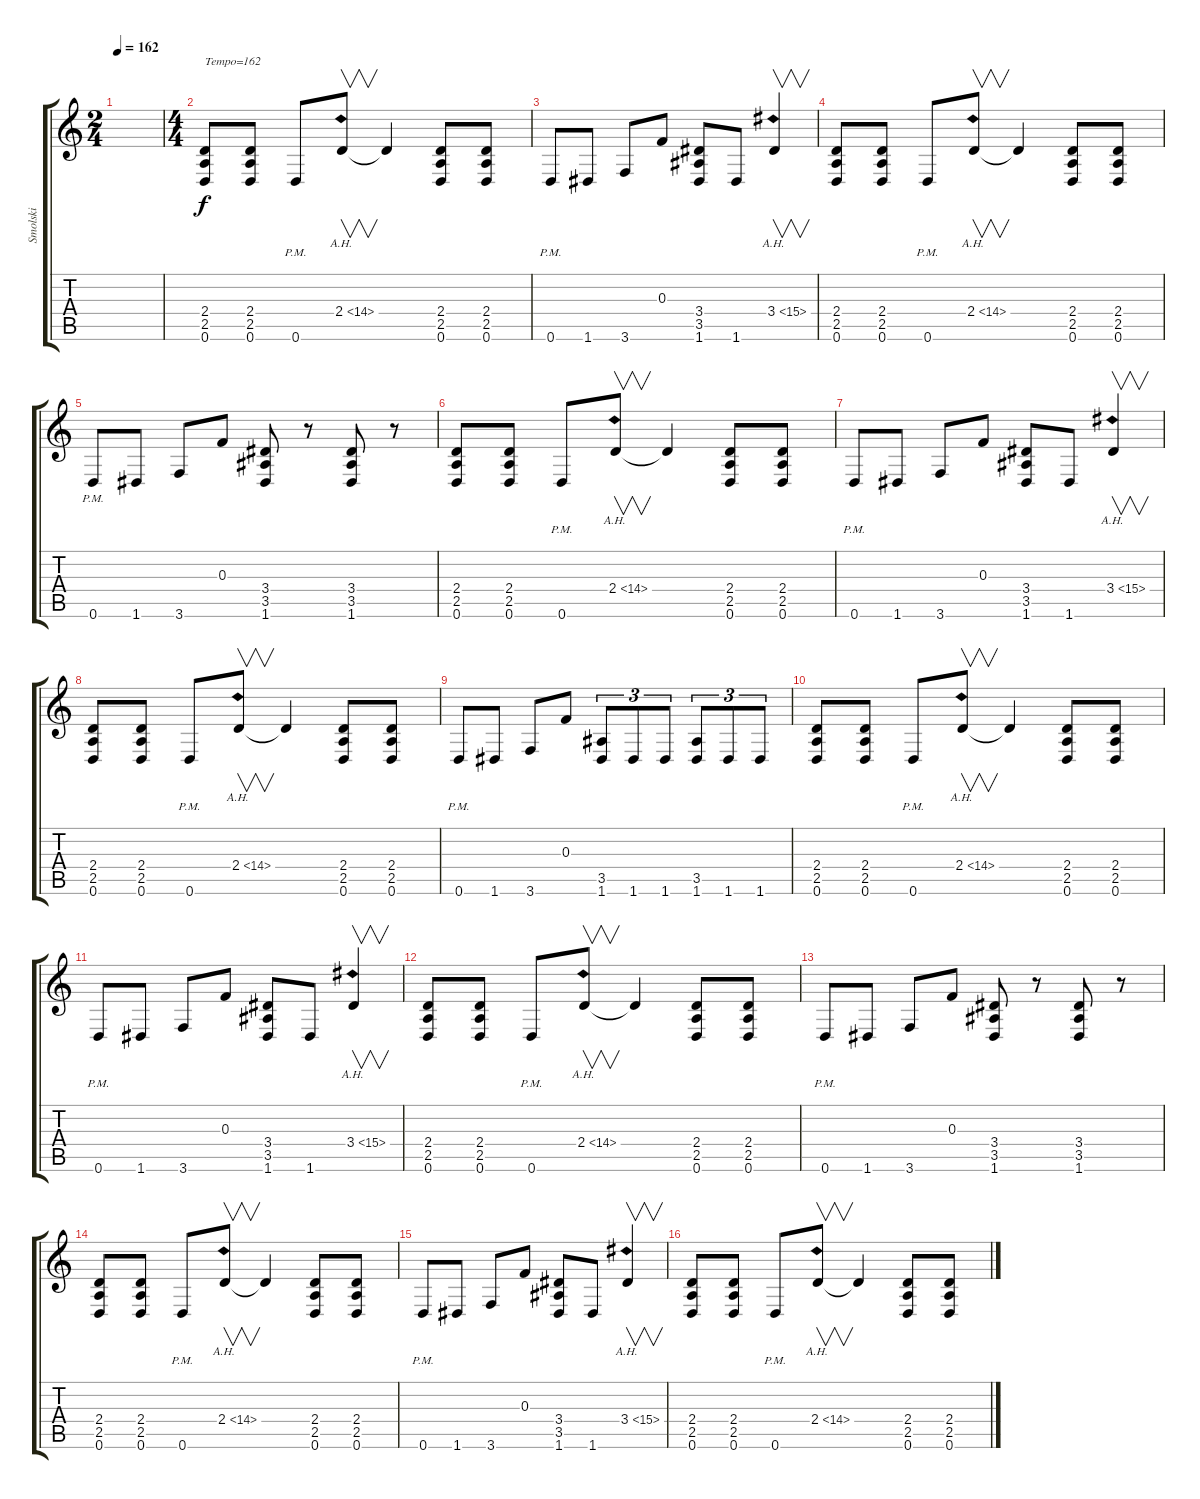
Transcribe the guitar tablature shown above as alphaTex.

\track ("Smolski" "Smolski") {instrument distortionguitar}
\staff {score tabs}
\tuning (D4 A3 F3 C3 G2 D2) {hide}
\ts (2 4)
\tempo 162
\clef g2
\ks c
|
\ts (4 4)
(2.4 2.5 0.6).8{txt "Tempo=162"} (2.4 2.5 0.6).8 0.6{pm}.8 2.4{ah 12}.8{v} 2.4{t}.4 (2.4 2.5 0.6).8 (2.4 2.5 0.6).8 |
0.6{pm}.8 1.6.8 3.6.8 0.3.8 (3.4 3.5 1.6).8 1.6.8 3.4{ah 12}.4{v} |
(2.4 2.5 0.6).8 (2.4 2.5 0.6).8 0.6{pm}.8 2.4{ah 12}.8{v} 2.4{t}.4 (2.4 2.5 0.6).8 (2.4 2.5 0.6).8 |
0.6{pm}.8 1.6.8 3.6.8 0.3.8 (3.4 3.5 1.6).8 r.8 (3.4 3.5 1.6).8 r.8 |
(2.4 2.5 0.6).8 (2.4 2.5 0.6).8 0.6{pm}.8 2.4{ah 12}.8{v} 2.4{t}.4 (2.4 2.5 0.6).8 (2.4 2.5 0.6).8 |
0.6{pm}.8 1.6.8 3.6.8 0.3.8 (3.4 3.5 1.6).8 1.6.8 3.4{ah 12}.4{v} |
(2.4 2.5 0.6).8 (2.4 2.5 0.6).8 0.6{pm}.8 2.4{ah 12}.8{v} 2.4{t}.4 (2.4 2.5 0.6).8 (2.4 2.5 0.6).8 |
0.6{pm}.8 1.6.8 3.6.8 0.3.8 (3.5 1.6).8{tu (3 2)} 1.6.8{tu (3 2)} 1.6.8{tu (3 2)} (3.5 1.6).8{tu (3 2)} 1.6.8{tu (3 2)} 1.6.8{tu (3 2)} |
(2.4 2.5 0.6).8 (2.4 2.5 0.6).8 0.6{pm}.8 2.4{ah 12}.8{v} 2.4{t}.4 (2.4 2.5 0.6).8 (2.4 2.5 0.6).8 |
0.6{pm}.8 1.6.8 3.6.8 0.3.8 (3.4 3.5 1.6).8 1.6.8 3.4{ah 12}.4{v} |
(2.4 2.5 0.6).8 (2.4 2.5 0.6).8 0.6{pm}.8 2.4{ah 12}.8{v} 2.4{t}.4 (2.4 2.5 0.6).8 (2.4 2.5 0.6).8 |
0.6{pm}.8 1.6.8 3.6.8 0.3.8 (3.4 3.5 1.6).8 r.8 (3.4 3.5 1.6).8 r.8 |
(2.4 2.5 0.6).8 (2.4 2.5 0.6).8 0.6{pm}.8 2.4{ah 12}.8{v} 2.4{t}.4 (2.4 2.5 0.6).8 (2.4 2.5 0.6).8 |
0.6{pm}.8 1.6.8 3.6.8 0.3.8 (3.4 3.5 1.6).8 1.6.8 3.4{ah 12}.4{v} |
(2.4 2.5 0.6).8 (2.4 2.5 0.6).8 0.6{pm}.8 2.4{ah 12}.8{v} 2.4{t}.4 (2.4 2.5 0.6).8 (2.4 2.5 0.6).8
